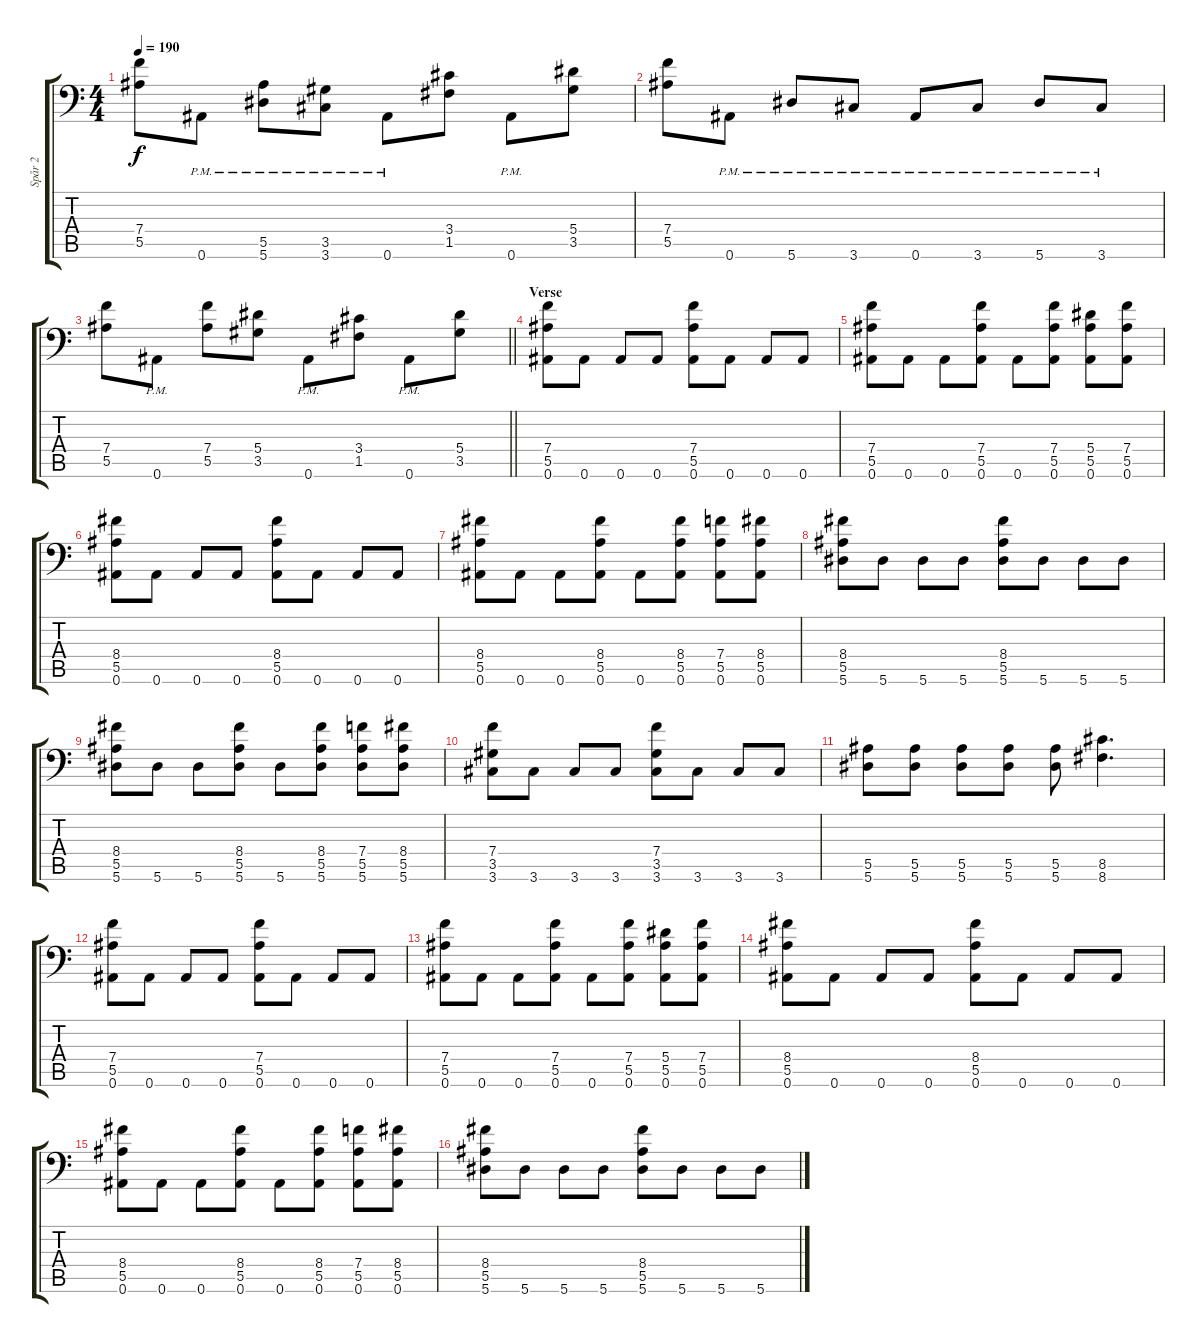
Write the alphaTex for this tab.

\track ("Spår 2" "Spår 2") {instrument distortionguitar}
\staff {score tabs}
\tuning (C4 G3 Eb3 Bb2 F2 Bb1) {hide}
\ts (4 4)
\tempo 190
\clef f4
\ks c
(7.4 5.5).8{dy f} 0.6{pm}.8 (5.5{pm} 5.6{pm}).8 (3.5{pm} 3.6{pm}).8 0.6{pm}.8 (3.4 1.5).8 0.6{pm}.8 (5.4 3.5).8 |
(7.4 5.5).8 0.6{pm}.8 5.6{pm}.8 3.6{pm}.8 0.6{pm}.8 3.6{pm}.8 5.6{pm}.8 3.6{pm}.8 |
\barLineRight lightlight
(7.4 5.5).8 0.6{pm}.8 (7.4 5.5).8 (5.4 3.5).8 0.6{pm}.8 (3.4 1.5).8 0.6{pm}.8 (5.4 3.5).8 |
\section ("" "Verse")
(7.4 5.5 0.6).8 0.6.8 0.6.8 0.6.8 (7.4 5.5 0.6).8 0.6.8 0.6.8 0.6.8 |
(7.4 5.5 0.6).8 0.6.8 0.6.8 (7.4 5.5 0.6).8 0.6.8 (7.4 5.5 0.6).8 (5.4 5.5 0.6).8 (7.4 5.5 0.6).8 |
(8.4 5.5 0.6).8 0.6.8 0.6.8 0.6.8 (8.4 5.5 0.6).8 0.6.8 0.6.8 0.6.8 |
(8.4 5.5 0.6).8 0.6.8 0.6.8 (8.4 5.5 0.6).8 0.6.8 (8.4 5.5 0.6).8 (7.4 5.5 0.6).8 (8.4 5.5 0.6).8 |
(8.4 5.5 5.6).8 5.6.8 5.6.8 5.6.8 (8.4 5.5 5.6).8 5.6.8 5.6.8 5.6.8 |
(8.4 5.5 5.6).8 5.6.8 5.6.8 (8.4 5.5 5.6).8 5.6.8 (8.4 5.5 5.6).8 (7.4 5.5 5.6).8 (8.4 5.5 5.6).8 |
(7.4 3.5 3.6).8 3.6.8 3.6.8 3.6.8 (7.4 3.5 3.6).8 3.6.8 3.6.8 3.6.8 |
(5.5 5.6).8 (5.5 5.6).8 (5.5 5.6).8 (5.5 5.6).8 (5.5 5.6).8 (8.5 8.6).4{d} |
(7.4 5.5 0.6).8 0.6.8 0.6.8 0.6.8 (7.4 5.5 0.6).8 0.6.8 0.6.8 0.6.8 |
(7.4 5.5 0.6).8 0.6.8 0.6.8 (7.4 5.5 0.6).8 0.6.8 (7.4 5.5 0.6).8 (5.4 5.5 0.6).8 (7.4 5.5 0.6).8 |
(8.4 5.5 0.6).8 0.6.8 0.6.8 0.6.8 (8.4 5.5 0.6).8 0.6.8 0.6.8 0.6.8 |
(8.4 5.5 0.6).8 0.6.8 0.6.8 (8.4 5.5 0.6).8 0.6.8 (8.4 5.5 0.6).8 (7.4 5.5 0.6).8 (8.4 5.5 0.6).8 |
(8.4 5.5 5.6).8 5.6.8 5.6.8 5.6.8 (8.4 5.5 5.6).8 5.6.8 5.6.8 5.6.8
